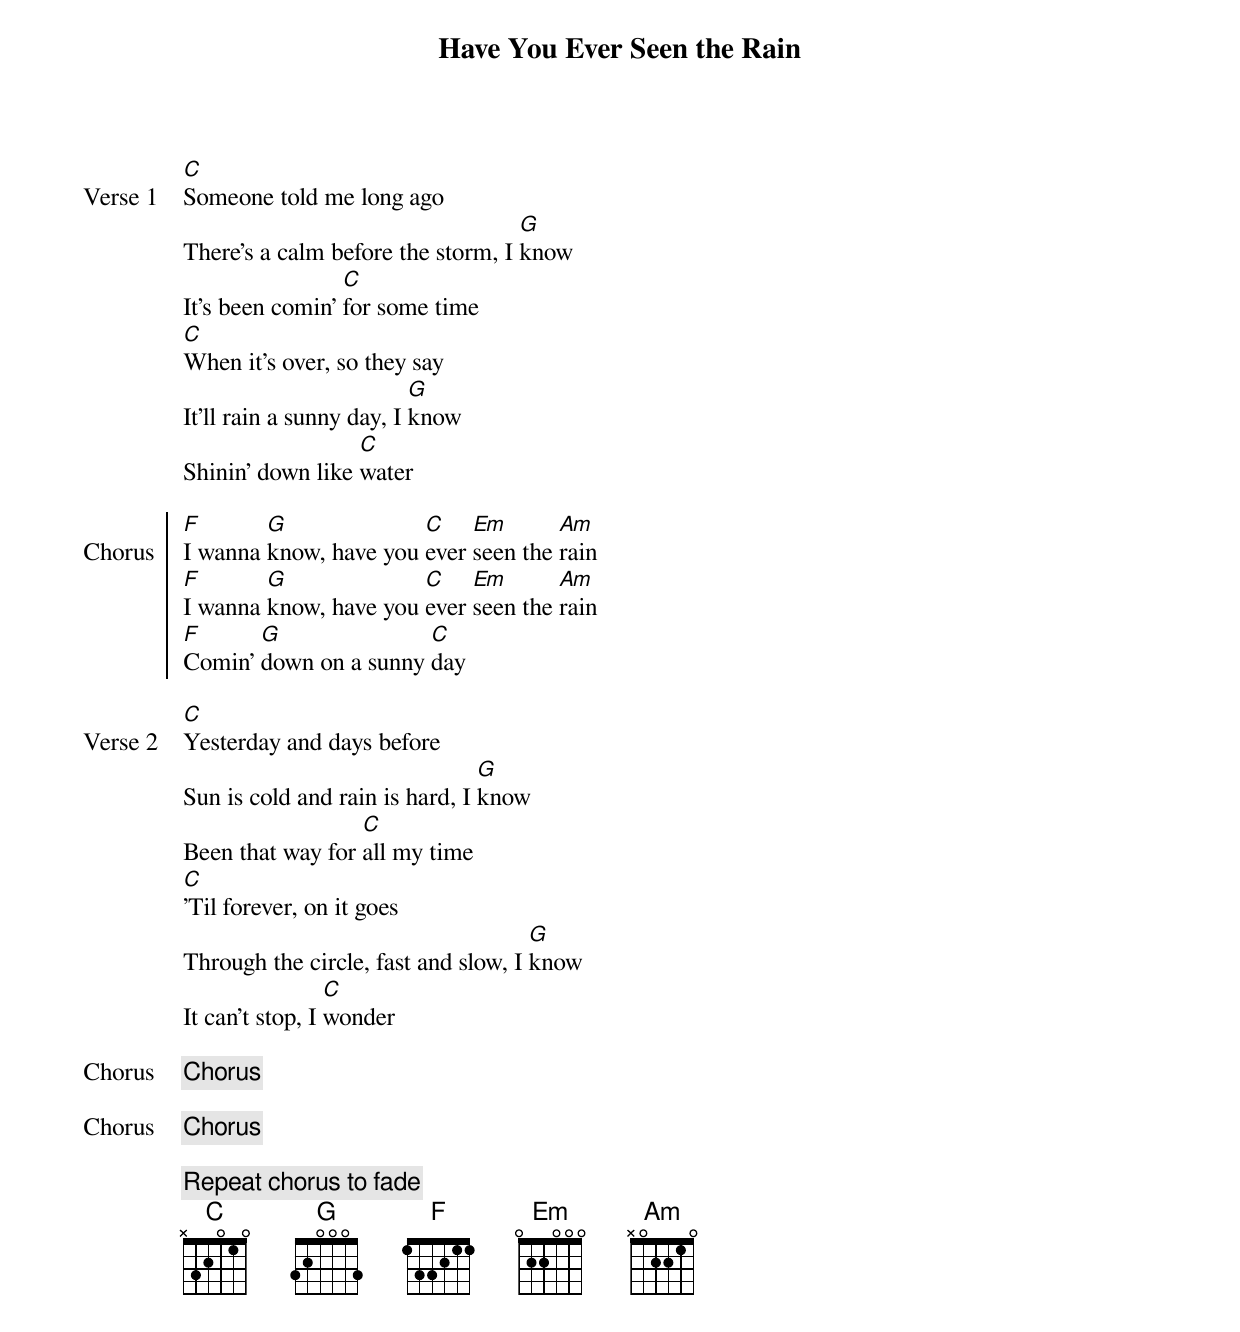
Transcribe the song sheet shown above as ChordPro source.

{title: Have You Ever Seen the Rain}
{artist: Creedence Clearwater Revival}
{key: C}
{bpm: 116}
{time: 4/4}
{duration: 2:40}
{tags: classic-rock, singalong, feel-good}

{start_of_verse: Verse 1}
[C]Someone told me long ago
There's a calm before the storm, I [G]know
It's been comin' [C]for some time
[C]When it's over, so they say
It'll rain a sunny day, I [G]know
Shinin' down like [C]water
{end_of_verse}

{start_of_chorus: Chorus}
[F]I wanna [G]know, have you [C]ever [Em]seen the [Am]rain
[F]I wanna [G]know, have you [C]ever [Em]seen the [Am]rain
[F]Comin' [G]down on a sunny [C]day
{end_of_chorus}

{start_of_verse: Verse 2}
[C]Yesterday and days before
Sun is cold and rain is hard, I [G]know
Been that way for [C]all my time
[C]'Til forever, on it goes
Through the circle, fast and slow, I [G]know
It can't stop, I [C]wonder
{end_of_verse}

{chorus}

{chorus}

{comment: Repeat chorus to fade}
